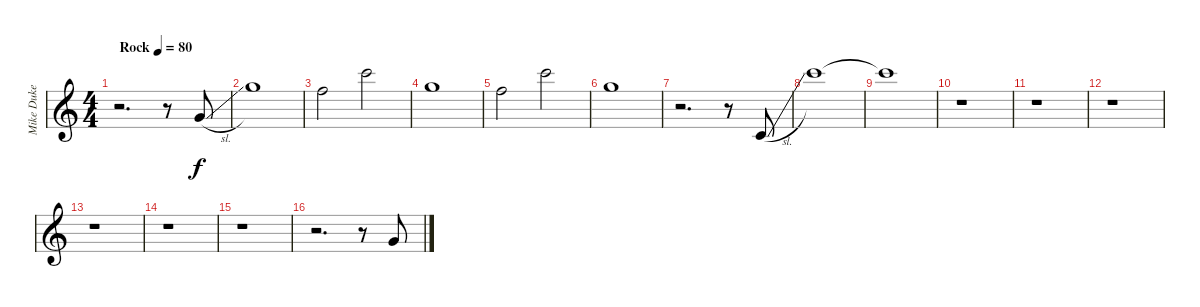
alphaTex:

\track ("Mike Duke Synthezier" "Mike Duke ") {instrument pad3polysynth}
\staff {score}
\tuning (E4 B3 G3 D3 A2 E2) {hide}
\ts (4 4)
\tempo (80 "Rock")
\clef g2
\ks c
r.2{d dy f instrument pad3polysynth} r.8 3.1{sl}.8 |
15.1.1 |
13.1.2 20.1.2 |
15.1.1 |
13.1.2 20.1.2 |
15.1.1 |
r.2{d} r.8 1.2{sl}.8 |
25.2.1 |
25.2{t}.1 |
r.1 |
r.1 |
r.1 |
r.1 |
r.1 |
r.1 |
r.2{d} r.8 3.1{sl}.8
